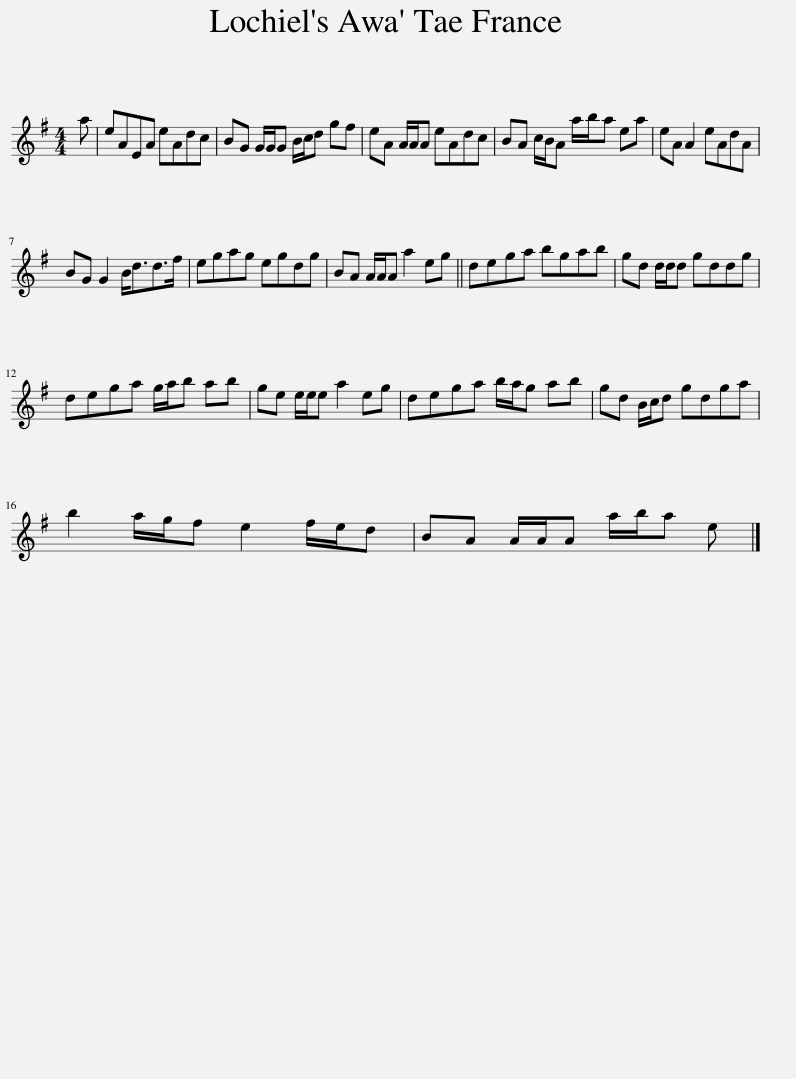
X:1
L:1/8
M:4/4
I:linebreak $
K:G
V:1 treble
V:1
 a | eAEA eAdc | BG G/G/G B/c/d gf | eA A/A/A eAdc | BA c/B/A a/b/a ea | %5
 eA A2 eAdA |$ BG G2 B<dd>f | egag egdg | BA A/A/A a2 eg || dega bgab | %10
 gd d/d/d gddg |$ dega g/a/b ab | ge e/e/e a2 eg | dega b/a/g ab | gd B/c/d gdga |$ %15
 b2 a/g/f e2 f/e/d | BA A/A/A a/b/a e |] %17
